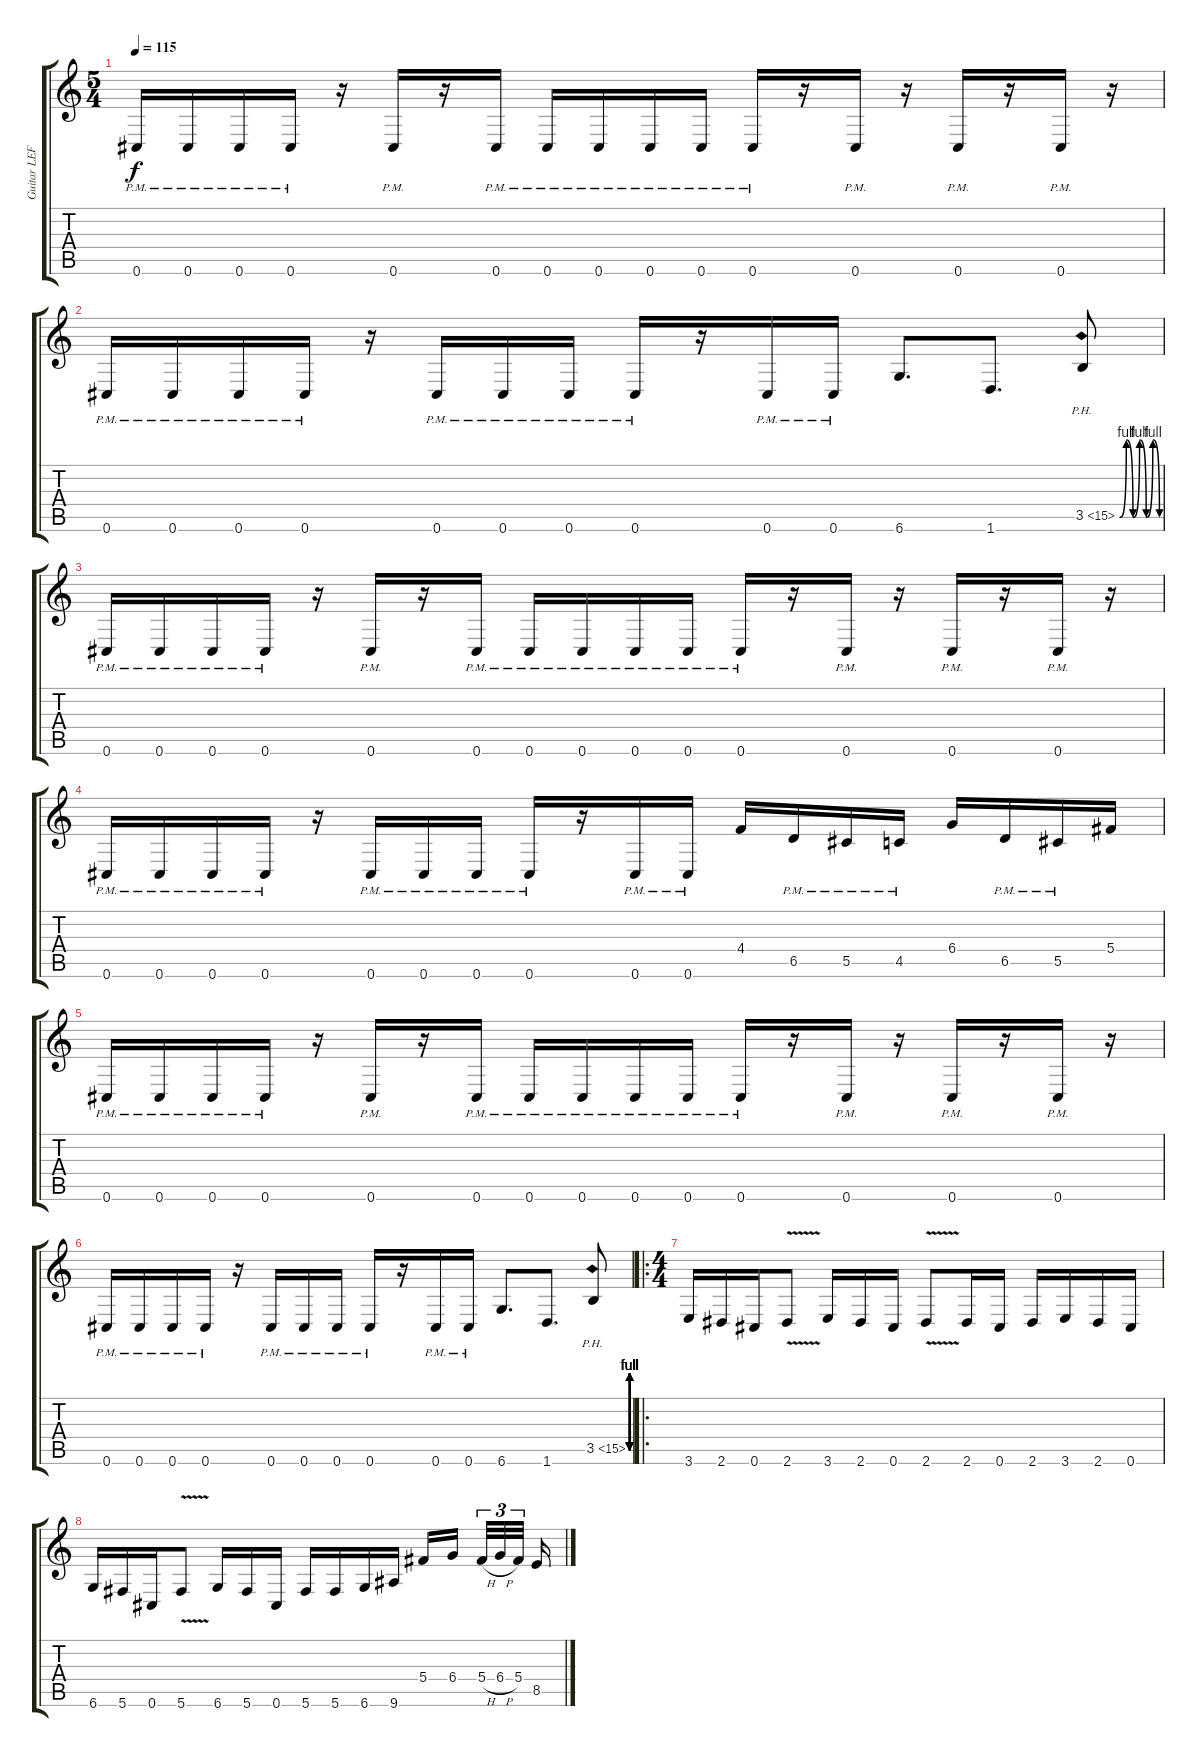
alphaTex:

\track ("Guitar LEFT" "Guitar LEF") {instrument distortionguitar}
\staff {score tabs}
\tuning (Eb4 Bb3 Gb3 Db3 Ab2 Db2) {hide}
\ts (5 4)
\tempo 115
\clef g2
\ks c
0.6{pm}.16{dy f} 0.6{pm}.16 0.6{pm}.16 0.6{pm}.16 r.16 0.6{pm}.16 r.16 0.6{pm}.16 0.6{pm}.16 0.6{pm}.16 0.6{pm}.16 0.6{pm}.16 0.6{pm}.16 r.16 0.6{pm}.16 r.16 0.6{pm}.16 r.16 0.6{pm}.16 r.16 |
0.6{pm}.16 0.6{pm}.16 0.6{pm}.16 0.6{pm}.16 r.16 0.6{pm}.16 0.6{pm}.16 0.6{pm}.16 0.6{pm}.16 r.16 0.6{pm}.16 0.6{pm}.16 6.6.8{d} 1.6.8{d} 3.5{be (custom 0 0 10 4 20 0 30 4 40 0 50 4 60 0) ph 12}.8 |
0.6{pm}.16 0.6{pm}.16 0.6{pm}.16 0.6{pm}.16 r.16 0.6{pm}.16 r.16 0.6{pm}.16 0.6{pm}.16 0.6{pm}.16 0.6{pm}.16 0.6{pm}.16 0.6{pm}.16 r.16 0.6{pm}.16 r.16 0.6{pm}.16 r.16 0.6{pm}.16 r.16 |
0.6{pm}.16 0.6{pm}.16 0.6{pm}.16 0.6{pm}.16 r.16 0.6{pm}.16 0.6{pm}.16 0.6{pm}.16 0.6{pm}.16 r.16 0.6{pm}.16 0.6{pm}.16 4.4.16 6.5{pm}.16 5.5{pm}.16 4.5{pm}.16 6.4.16 6.5{pm}.16 5.5{pm}.16 5.4.16 |
0.6{pm}.16 0.6{pm}.16 0.6{pm}.16 0.6{pm}.16 r.16 0.6{pm}.16 r.16 0.6{pm}.16 0.6{pm}.16 0.6{pm}.16 0.6{pm}.16 0.6{pm}.16 0.6{pm}.16 r.16 0.6{pm}.16 r.16 0.6{pm}.16 r.16 0.6{pm}.16 r.16 |
0.6{pm}.16 0.6{pm}.16 0.6{pm}.16 0.6{pm}.16 r.16 0.6{pm}.16 0.6{pm}.16 0.6{pm}.16 0.6{pm}.16 r.16 0.6{pm}.16 0.6{pm}.16 6.6.8{d} 1.6.8{d} 3.5{be (custom 0 0 10 4 20 0 30 4 40 0 50 4 60 0) ph 12}.8 |
\ro
\ts (4 4)
3.6.16 2.6.16 0.6.16 2.6{v}.8 3.6.16 2.6.16 0.6.16 2.6{v}.8 2.6.16 0.6.16 2.6.16 3.6.16 2.6.16 0.6.16 |
6.6.16 5.6.16 0.6.16 5.6{v}.8 6.6.16 5.6.16 0.6.16 5.6.16 5.6.16 6.6.16 9.6.16 5.4.16 6.4.16{beam splitsecondary} 5.4{h}.32{tu (3 2)} 6.4{h}.32{tu (3 2)} 5.4.32{tu (3 2) beam splitsecondary} 8.5.16
